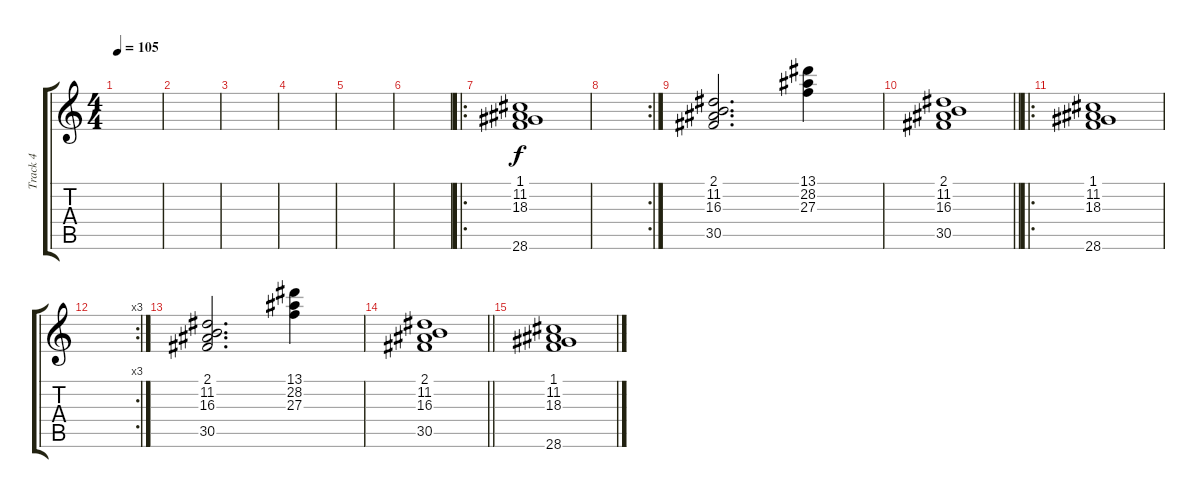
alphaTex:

\track ("Track 4" "Track 4") {instrument electricpiano1}
\staff {score tabs}
\tuning (E4 B3 G3 D3 A2 E2) {hide}
\ts (4 4)
\tempo 105
\clef g2
\ks c
|
|
|
|
|
|
\ro
(1.1 11.2 18.3 28.6).1 |
\rc 2
|
(2.1 11.2 16.3 30.5).2{d} (13.1 28.2 27.3).4 |
\barLineRight lightlight
(2.1 11.2 16.3 30.5).1 |
\ro
(1.1 11.2 18.3 28.6).1 |
\rc 3
|
(2.1 11.2 16.3 30.5).2{d} (13.1 28.2 27.3).4 |
\barLineRight lightlight
(2.1 11.2 16.3 30.5).1 |
(1.1 11.2 18.3 28.6).1
